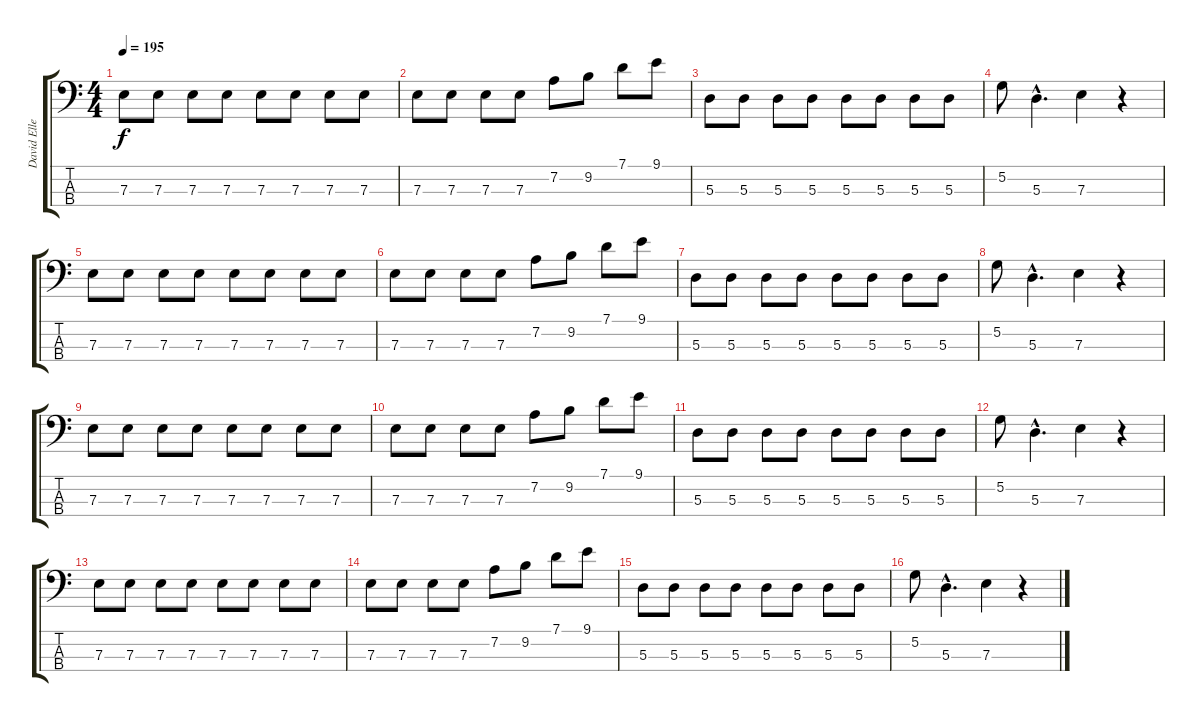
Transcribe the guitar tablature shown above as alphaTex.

\track ("David Ellefson" "David Elle") {instrument acousticguitarnylon}
\staff {score tabs}
\tuning (G2 D2 A1 E1) {hide}
\ts (4 4)
\tempo 195
\clef f4
\ks c
7.3.8{dy f} 7.3.8 7.3.8 7.3.8 7.3.8 7.3.8 7.3.8 7.3.8 |
7.3.8 7.3.8 7.3.8 7.3.8 7.2.8 9.2.8 7.1.8 9.1.8 |
5.3.8 5.3.8 5.3.8 5.3.8 5.3.8 5.3.8 5.3.8 5.3.8 |
5.2.8 5.3{hac}.4{d} 7.3.4 r.4 |
7.3.8 7.3.8 7.3.8 7.3.8 7.3.8 7.3.8 7.3.8 7.3.8 |
7.3.8 7.3.8 7.3.8 7.3.8 7.2.8 9.2.8 7.1.8 9.1.8 |
5.3.8 5.3.8 5.3.8 5.3.8 5.3.8 5.3.8 5.3.8 5.3.8 |
5.2.8 5.3{hac}.4{d} 7.3.4 r.4 |
7.3.8 7.3.8 7.3.8 7.3.8 7.3.8 7.3.8 7.3.8 7.3.8 |
7.3.8 7.3.8 7.3.8 7.3.8 7.2.8 9.2.8 7.1.8 9.1.8 |
5.3.8 5.3.8 5.3.8 5.3.8 5.3.8 5.3.8 5.3.8 5.3.8 |
5.2.8 5.3{hac}.4{d} 7.3.4 r.4 |
7.3.8 7.3.8 7.3.8 7.3.8 7.3.8 7.3.8 7.3.8 7.3.8 |
7.3.8 7.3.8 7.3.8 7.3.8 7.2.8 9.2.8 7.1.8 9.1.8 |
5.3.8 5.3.8 5.3.8 5.3.8 5.3.8 5.3.8 5.3.8 5.3.8 |
5.2.8 5.3{hac}.4{d} 7.3.4 r.4
